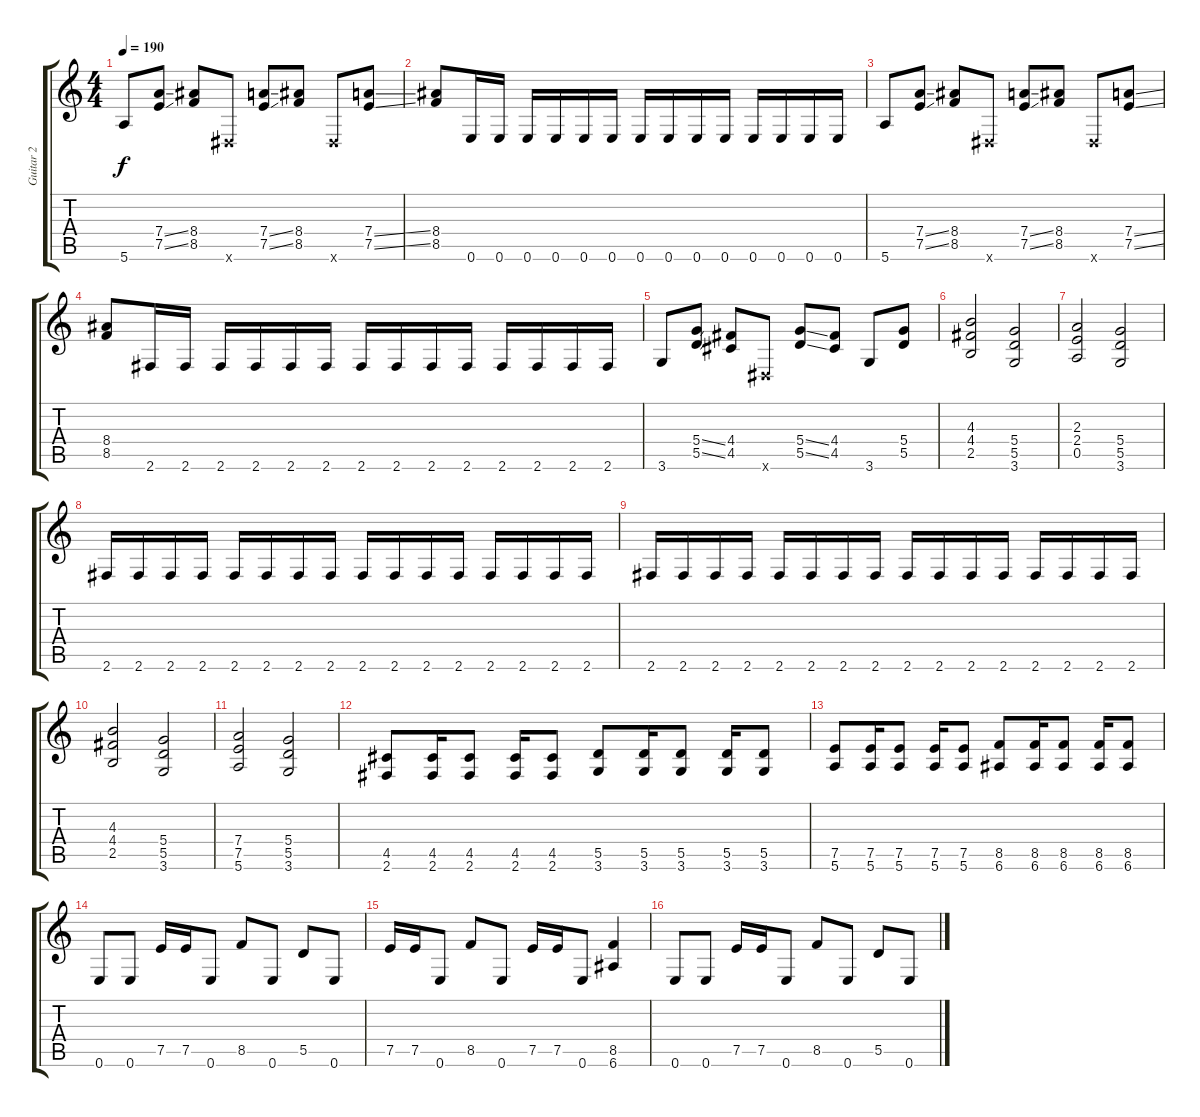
\track ("Guitar 2" "Guitar 2") {instrument distortionguitar}
\staff {score tabs}
\tuning (E4 B3 G3 D3 A2 E2) {hide}
\ts (4 4)
\tempo 190
\clef g2
\ks c
5.6.8{dy f} (7.4{ss} 7.5{ss}).8 (8.4 8.5).8 -1.6{x}.8 (7.4{ss} 7.5{ss}).8 (8.4 8.5).8 -1.6{x}.8 (7.4{ss} 7.5{ss}).8 |
(8.4 8.5).8 0.6.16 0.6.16 0.6.16 0.6.16 0.6.16 0.6.16 0.6.16 0.6.16 0.6.16 0.6.16 0.6.16 0.6.16 0.6.16 0.6.16 |
5.6.8 (7.4{ss} 7.5{ss}).8 (8.4 8.5).8 -1.6{x}.8 (7.4{ss} 7.5{ss}).8 (8.4 8.5).8 -1.6{x}.8 (7.4{ss} 7.5{ss}).8 |
(8.4 8.5).8 2.6.16 2.6.16 2.6.16 2.6.16 2.6.16 2.6.16 2.6.16 2.6.16 2.6.16 2.6.16 2.6.16 2.6.16 2.6.16 2.6.16 |
3.6.8 (5.4{ss} 5.5{ss}).8 (4.4 4.5).8 -1.6{x}.8 (5.4{ss} 5.5{ss}).8 (4.4 4.5).8 3.6.8 (5.4 5.5).8 |
(4.3 4.4 2.5).2 (5.4 5.5 3.6).2 |
(2.3 2.4 0.5).2 (5.4 5.5 3.6).2 |
2.6.16 2.6.16 2.6.16 2.6.16 2.6.16 2.6.16 2.6.16 2.6.16 2.6.16 2.6.16 2.6.16 2.6.16 2.6.16 2.6.16 2.6.16 2.6.16 |
2.6.16 2.6.16 2.6.16 2.6.16 2.6.16 2.6.16 2.6.16 2.6.16 2.6.16 2.6.16 2.6.16 2.6.16 2.6.16 2.6.16 2.6.16 2.6.16 |
(4.3 4.4 2.5).2 (5.4 5.5 3.6).2 |
(7.4 7.5 5.6).2 (5.4 5.5 3.6).2 |
(4.5 2.6).8 (4.5 2.6).16 (4.5 2.6).8 (4.5 2.6).16 (4.5 2.6).8 (5.5 3.6).8 (5.5 3.6).16 (5.5 3.6).8 (5.5 3.6).16 (5.5 3.6).8 |
(7.5 5.6).8 (7.5 5.6).16 (7.5 5.6).8 (7.5 5.6).16 (7.5 5.6).8 (8.5 6.6).8 (8.5 6.6).16 (8.5 6.6).8 (8.5 6.6).16 (8.5 6.6).8 |
0.6.8 0.6.8 7.5.16 7.5.16 0.6.8 8.5.8 0.6.8 5.5.8 0.6.8 |
7.5.16 7.5.16 0.6.8 8.5.8 0.6.8 7.5.16 7.5.16 0.6.8 (8.5 6.6).4 |
0.6.8 0.6.8 7.5.16 7.5.16 0.6.8 8.5.8 0.6.8 5.5.8 0.6.8
